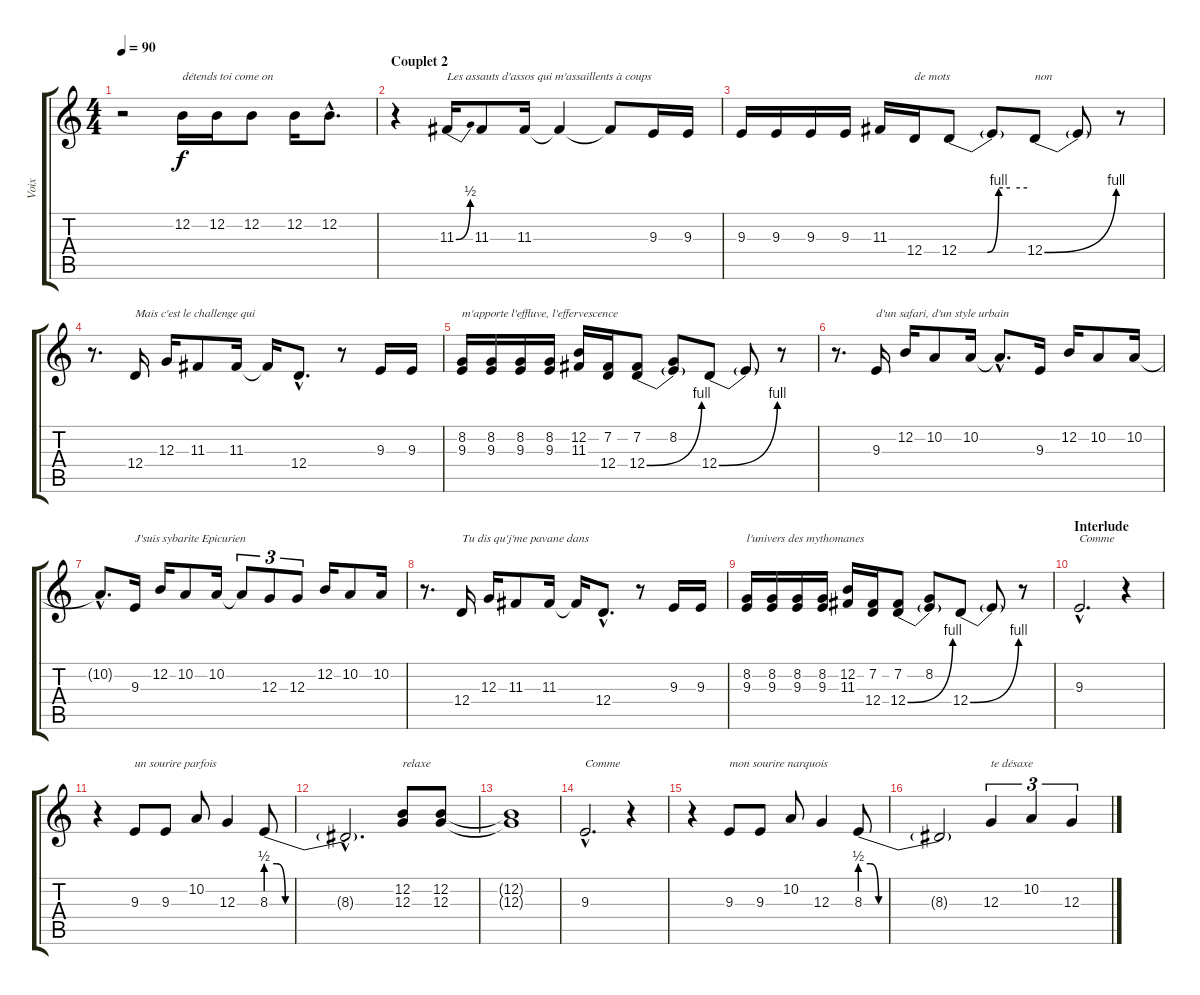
\track ("Voix" "Voix") {instrument tenorsax}
\staff {score tabs}
\tuning (E4 B3 G3 D3 A2 E2) {hide}
\ts (4 4)
\tempo 90
\clef g2
\ks c
r.2{dy f} 12.2.16{txt "détends toi come on"} 12.2.16 12.2.8 12.2.16 12.2{hac}.8{d} |
\section ("" "Couplet 2")
r.4 11.3{be (bend 0 0 60 2)}.16{txt "Les assauts d'assos qui m'assaillents à coups"} 11.3.8 11.3.16 11.3{t}.4 11.3{t}.8 9.3.16 9.3.16 |
9.3.16 9.3.16 9.3.16 9.3.16 11.3.16 12.4.16{txt "de mots"} 12.4{be (custom 0 0 25 0 35 4 45 4 60 4)}.8 12.4{t}.8 12.4{be (bend 0 0 60 4)}.8{txt "non"} 12.4{t}.8 r.8 |
r.8{d} 12.4.16{txt "Mais c'est le challenge qui"} 12.3.16 11.3.8 11.3.16 11.3{t}.16 12.4{hac}.8{d} r.8 9.3.16 9.3.16 |
(8.2 9.3).16{txt "m'apporte l'effluve, l'effervescence"} (8.2 9.3).16 (8.2 9.3).16 (8.2 9.3).16 (12.2 11.3).16 (7.2 12.4).16 (7.2 12.4{be (bend 0 0 60 4)}).8 (8.2 12.4{t}).8 12.4{be (bend 0 0 60 4)}.8 12.4{t}.8 r.8 |
r.8{d} 9.3.16{txt "d'un safari, d'un style urbain"} 12.2.16 10.2.8 10.2.16 10.2{hac t}.8{d} 9.3.16 12.2.16 10.2.8 10.2.16 |
10.2{hac t}.8{d} 9.3.16{txt "J'suis sybarite Epicurien"} 12.2.16 10.2.8 10.2.16 10.2{t}.8{tu (3 2)} 12.3.8{tu (3 2)} 12.3.8{tu (3 2)} 12.2.16 10.2.8 10.2.16 |
r.8{d} 12.4.16{txt "Tu dis qu'j'me pavane dans"} 12.3.16 11.3.8 11.3.16 11.3{t}.16 12.4{hac}.8{d} r.8 9.3.16 9.3.16 |
(8.2 9.3).16{txt "l'univers des mythomanes"} (8.2 9.3).16 (8.2 9.3).16 (8.2 9.3).16 (12.2 11.3).16 (7.2 12.4).16 (7.2 12.4{be (bend 0 0 60 4)}).8 (8.2 12.4{t}).8 12.4{be (bend 0 0 60 4)}.8 12.4{t}.8 r.8 |
\section ("" "Interlude")
9.3{hac}.2{d txt "Comme"} r.4 |
r.4 9.3.8{txt "un sourire parfois"} 9.3.8 10.2.8 12.3.4 8.3{be (custom 0 2 5 2 9 0 15 0 60 0)}.8 |
8.3{hac t}.2{d} (12.2 12.3).8{txt "relaxe"} (12.2 12.3).8 |
(12.2{t} 12.3{t}).1 |
9.3{hac}.2{d txt "Comme"} r.4 |
r.4 9.3.8{txt "mon sourire narquois"} 9.3.8 10.2.8 12.3.4 8.3{be (custom 0 2 5 2 9 0 15 0 60 0)}.8 |
8.3{t}.2 12.3.4{tu (3 2) txt "te désaxe"} 10.2.4{tu (3 2)} 12.3.4{tu (3 2)}
